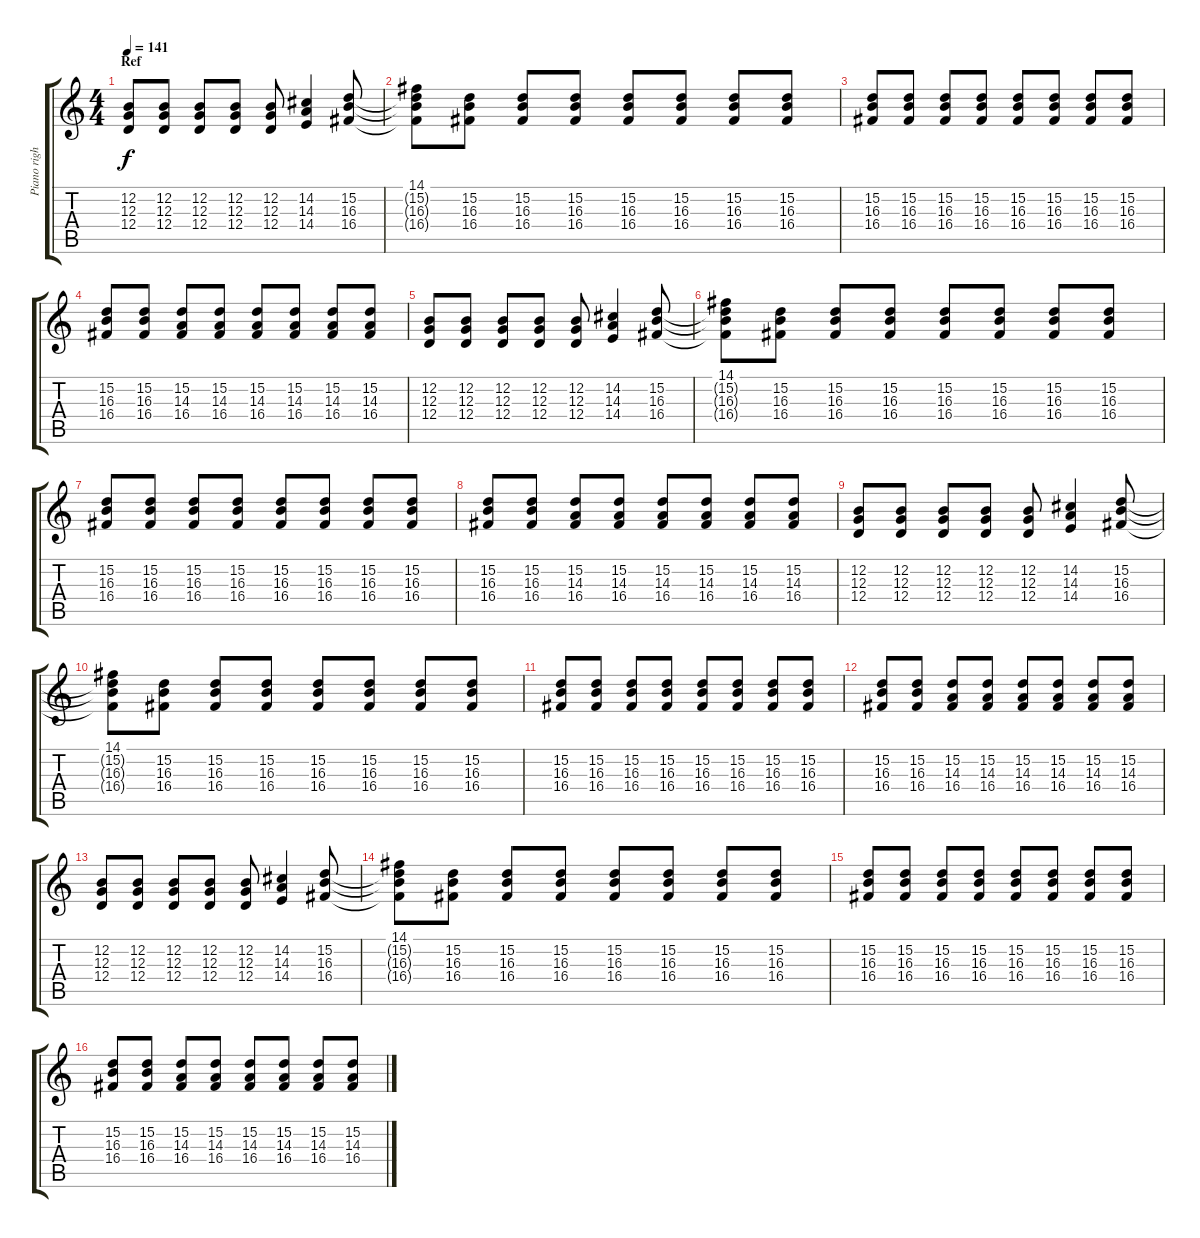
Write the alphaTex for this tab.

\track ("Piano right hand" "Piano righ") {instrument acousticgrandpiano}
\staff {score tabs}
\tuning (E4 B3 G3 D3 A2 E2) {hide}
\ts (4 4)
\section ("" "Ref")
\tempo 141
\clef g2
\ks c
(12.2 12.3 12.4).8{dy f} (12.2 12.3 12.4).8 (12.2 12.3 12.4).8 (12.2 12.3 12.4).8 (12.2 12.3 12.4).8 (14.2 14.3 14.4).4 (15.2 16.3 16.4).8 |
(14.1 15.2{t} 16.3{t} 16.4{t}).8 (15.2 16.3 16.4).8 (15.2 16.3 16.4).8 (15.2 16.3 16.4).8 (15.2 16.3 16.4).8 (15.2 16.3 16.4).8 (15.2 16.3 16.4).8 (15.2 16.3 16.4).8 |
(15.2 16.3 16.4).8 (15.2 16.3 16.4).8 (15.2 16.3 16.4).8 (15.2 16.3 16.4).8 (15.2 16.3 16.4).8 (15.2 16.3 16.4).8 (15.2 16.3 16.4).8 (15.2 16.3 16.4).8 |
(15.2 16.3 16.4).8 (15.2 16.3 16.4).8 (15.2 14.3 16.4).8 (15.2 14.3 16.4).8 (15.2 14.3 16.4).8 (15.2 14.3 16.4).8 (15.2 14.3 16.4).8 (15.2 14.3 16.4).8 |
(12.2 12.3 12.4).8 (12.2 12.3 12.4).8 (12.2 12.3 12.4).8 (12.2 12.3 12.4).8 (12.2 12.3 12.4).8 (14.2 14.3 14.4).4 (15.2 16.3 16.4).8 |
(14.1 15.2{t} 16.3{t} 16.4{t}).8 (15.2 16.3 16.4).8 (15.2 16.3 16.4).8 (15.2 16.3 16.4).8 (15.2 16.3 16.4).8 (15.2 16.3 16.4).8 (15.2 16.3 16.4).8 (15.2 16.3 16.4).8 |
(15.2 16.3 16.4).8 (15.2 16.3 16.4).8 (15.2 16.3 16.4).8 (15.2 16.3 16.4).8 (15.2 16.3 16.4).8 (15.2 16.3 16.4).8 (15.2 16.3 16.4).8 (15.2 16.3 16.4).8 |
(15.2 16.3 16.4).8 (15.2 16.3 16.4).8 (15.2 14.3 16.4).8 (15.2 14.3 16.4).8 (15.2 14.3 16.4).8 (15.2 14.3 16.4).8 (15.2 14.3 16.4).8 (15.2 14.3 16.4).8 |
(12.2 12.3 12.4).8 (12.2 12.3 12.4).8 (12.2 12.3 12.4).8 (12.2 12.3 12.4).8 (12.2 12.3 12.4).8 (14.2 14.3 14.4).4 (15.2 16.3 16.4).8 |
(14.1 15.2{t} 16.3{t} 16.4{t}).8 (15.2 16.3 16.4).8 (15.2 16.3 16.4).8 (15.2 16.3 16.4).8 (15.2 16.3 16.4).8 (15.2 16.3 16.4).8 (15.2 16.3 16.4).8 (15.2 16.3 16.4).8 |
(15.2 16.3 16.4).8 (15.2 16.3 16.4).8 (15.2 16.3 16.4).8 (15.2 16.3 16.4).8 (15.2 16.3 16.4).8 (15.2 16.3 16.4).8 (15.2 16.3 16.4).8 (15.2 16.3 16.4).8 |
(15.2 16.3 16.4).8 (15.2 16.3 16.4).8 (15.2 14.3 16.4).8 (15.2 14.3 16.4).8 (15.2 14.3 16.4).8 (15.2 14.3 16.4).8 (15.2 14.3 16.4).8 (15.2 14.3 16.4).8 |
(12.2 12.3 12.4).8 (12.2 12.3 12.4).8 (12.2 12.3 12.4).8 (12.2 12.3 12.4).8 (12.2 12.3 12.4).8 (14.2 14.3 14.4).4 (15.2 16.3 16.4).8 |
(14.1 15.2{t} 16.3{t} 16.4{t}).8 (15.2 16.3 16.4).8 (15.2 16.3 16.4).8 (15.2 16.3 16.4).8 (15.2 16.3 16.4).8 (15.2 16.3 16.4).8 (15.2 16.3 16.4).8 (15.2 16.3 16.4).8 |
(15.2 16.3 16.4).8 (15.2 16.3 16.4).8 (15.2 16.3 16.4).8 (15.2 16.3 16.4).8 (15.2 16.3 16.4).8 (15.2 16.3 16.4).8 (15.2 16.3 16.4).8 (15.2 16.3 16.4).8 |
(15.2 16.3 16.4).8 (15.2 16.3 16.4).8 (15.2 14.3 16.4).8 (15.2 14.3 16.4).8 (15.2 14.3 16.4).8 (15.2 14.3 16.4).8 (15.2 14.3 16.4).8 (15.2 14.3 16.4).8
